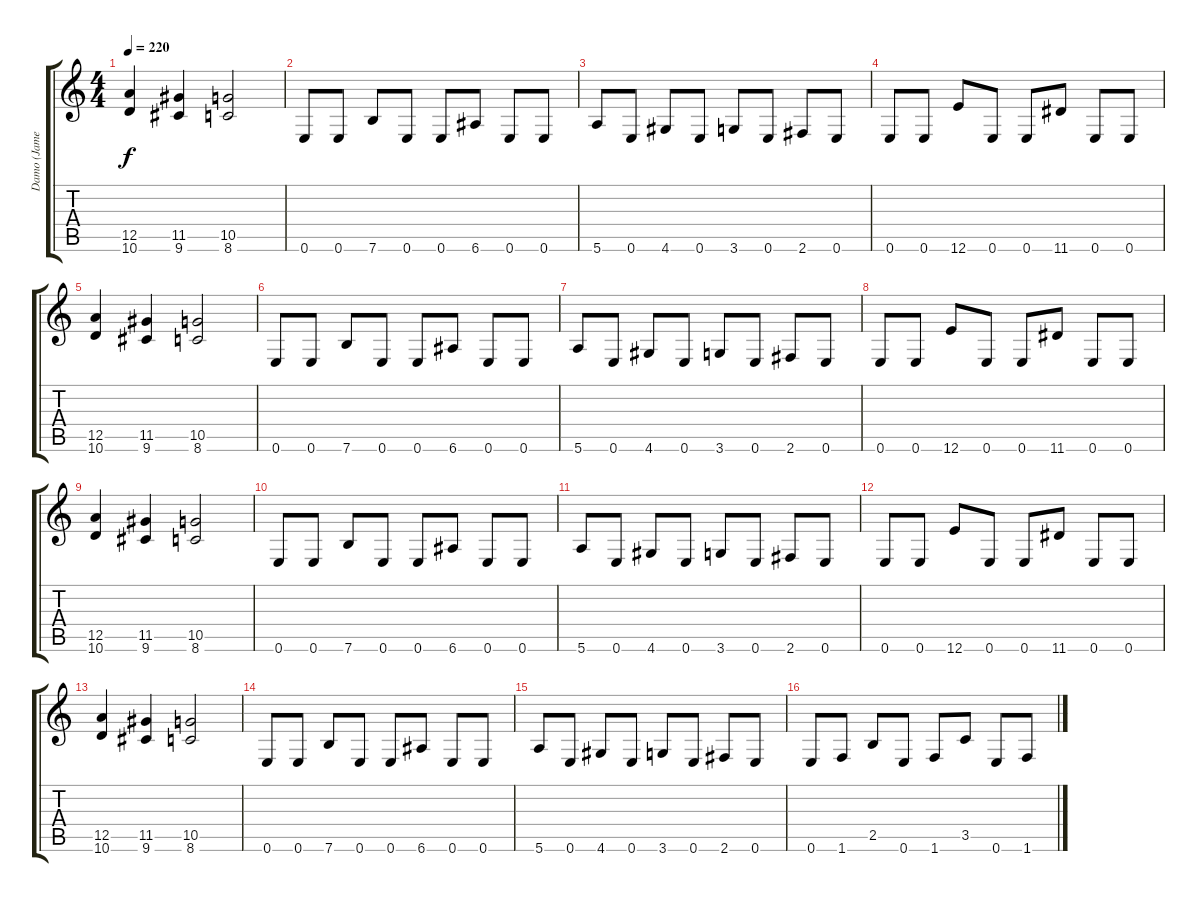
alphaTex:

\track ("Damo (James's Guitar's)" "Damo (Jame") {instrument overdrivenguitar}
\staff {score tabs}
\tuning (E4 B3 G3 D3 A2 E2) {hide}
\ts (4 4)
\tempo 220
\clef g2
\ks c
(12.5 10.6).4{dy f} (11.5 9.6).4 (10.5 8.6).2 |
0.6.8 0.6.8 7.6.8 0.6.8 0.6.8 6.6.8 0.6.8 0.6.8 |
5.6.8 0.6.8 4.6.8 0.6.8 3.6.8 0.6.8 2.6.8 0.6.8 |
0.6.8 0.6.8 12.6.8 0.6.8 0.6.8 11.6.8 0.6.8 0.6.8 |
(12.5 10.6).4 (11.5 9.6).4 (10.5 8.6).2 |
0.6.8 0.6.8 7.6.8 0.6.8 0.6.8 6.6.8 0.6.8 0.6.8 |
5.6.8 0.6.8 4.6.8 0.6.8 3.6.8 0.6.8 2.6.8 0.6.8 |
0.6.8 0.6.8 12.6.8 0.6.8 0.6.8 11.6.8 0.6.8 0.6.8 |
(12.5 10.6).4 (11.5 9.6).4 (10.5 8.6).2 |
0.6.8 0.6.8 7.6.8 0.6.8 0.6.8 6.6.8 0.6.8 0.6.8 |
5.6.8 0.6.8 4.6.8 0.6.8 3.6.8 0.6.8 2.6.8 0.6.8 |
0.6.8 0.6.8 12.6.8 0.6.8 0.6.8 11.6.8 0.6.8 0.6.8 |
(12.5 10.6).4 (11.5 9.6).4 (10.5 8.6).2 |
0.6.8 0.6.8 7.6.8 0.6.8 0.6.8 6.6.8 0.6.8 0.6.8 |
5.6.8 0.6.8 4.6.8 0.6.8 3.6.8 0.6.8 2.6.8 0.6.8 |
0.6.8 1.6.8 2.5.8 0.6.8 1.6.8 3.5.8 0.6.8 1.6.8
